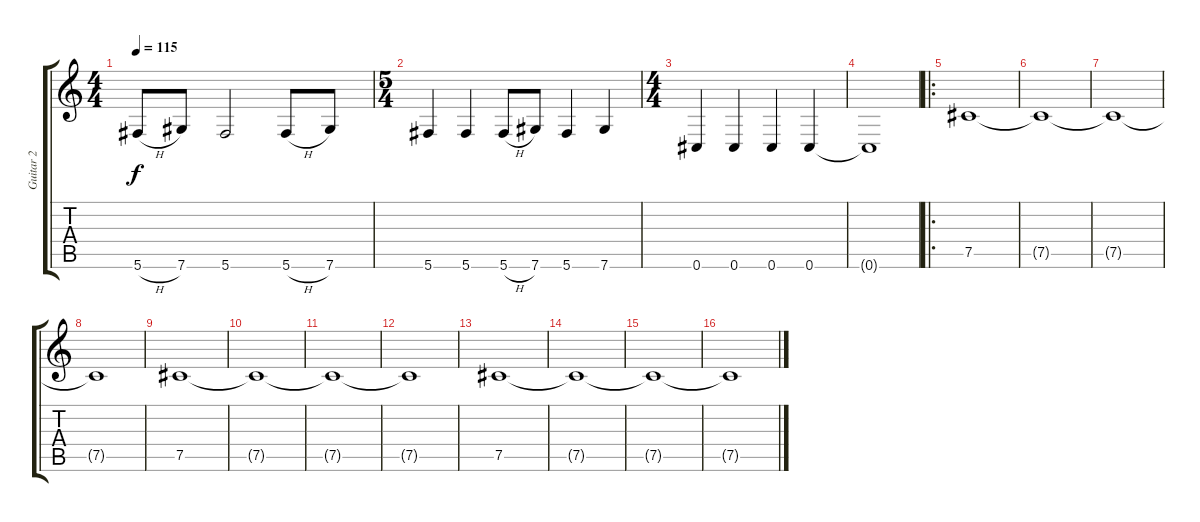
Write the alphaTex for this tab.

\track ("Guitar 2" "Guitar 2") {instrument distortionguitar}
\staff {score tabs}
\tuning (Db4 Ab3 E3 B2 Gb2 Db2) {hide}
\ts (4 4)
\tempo 115
\clef g2
\ks c
5.6{h}.8{dy f} 7.6.8 5.6.2 5.6{h}.8 7.6.8 |
\ts (5 4)
5.6.4 5.6.4 5.6{h}.8 7.6.8 5.6.4 7.6.4 |
\ts (4 4)
0.6.4 0.6.4 0.6.4 0.6.4 |
0.6{t}.1 |
\ro
7.5.1 |
7.5{t}.1 |
7.5{t}.1 |
7.5{t}.1 |
7.5.1 |
7.5{t}.1 |
7.5{t}.1 |
7.5{t}.1 |
7.5.1 |
7.5{t}.1 |
7.5{t}.1 |
7.5{t}.1
